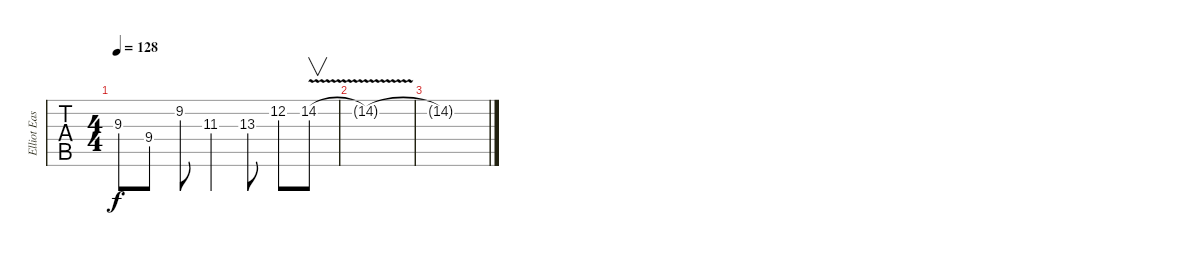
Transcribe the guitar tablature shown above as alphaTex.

\track ("Elliot Easton - Lead Guitar" "Elliot Eas") {instrument overdrivenguitar}
\staff {tabs}
\tuning (E4 B3 G3 D3 A2 E2) {hide}
\ts (4 4)
\tempo 128
\clef g2
\ks c
9.3.8{dy f} 9.4.8 9.2.8 11.3.4 13.3.8 12.2.8 14.2{v}.8{v} |
14.2{t}.1 |
14.2{t}.1
